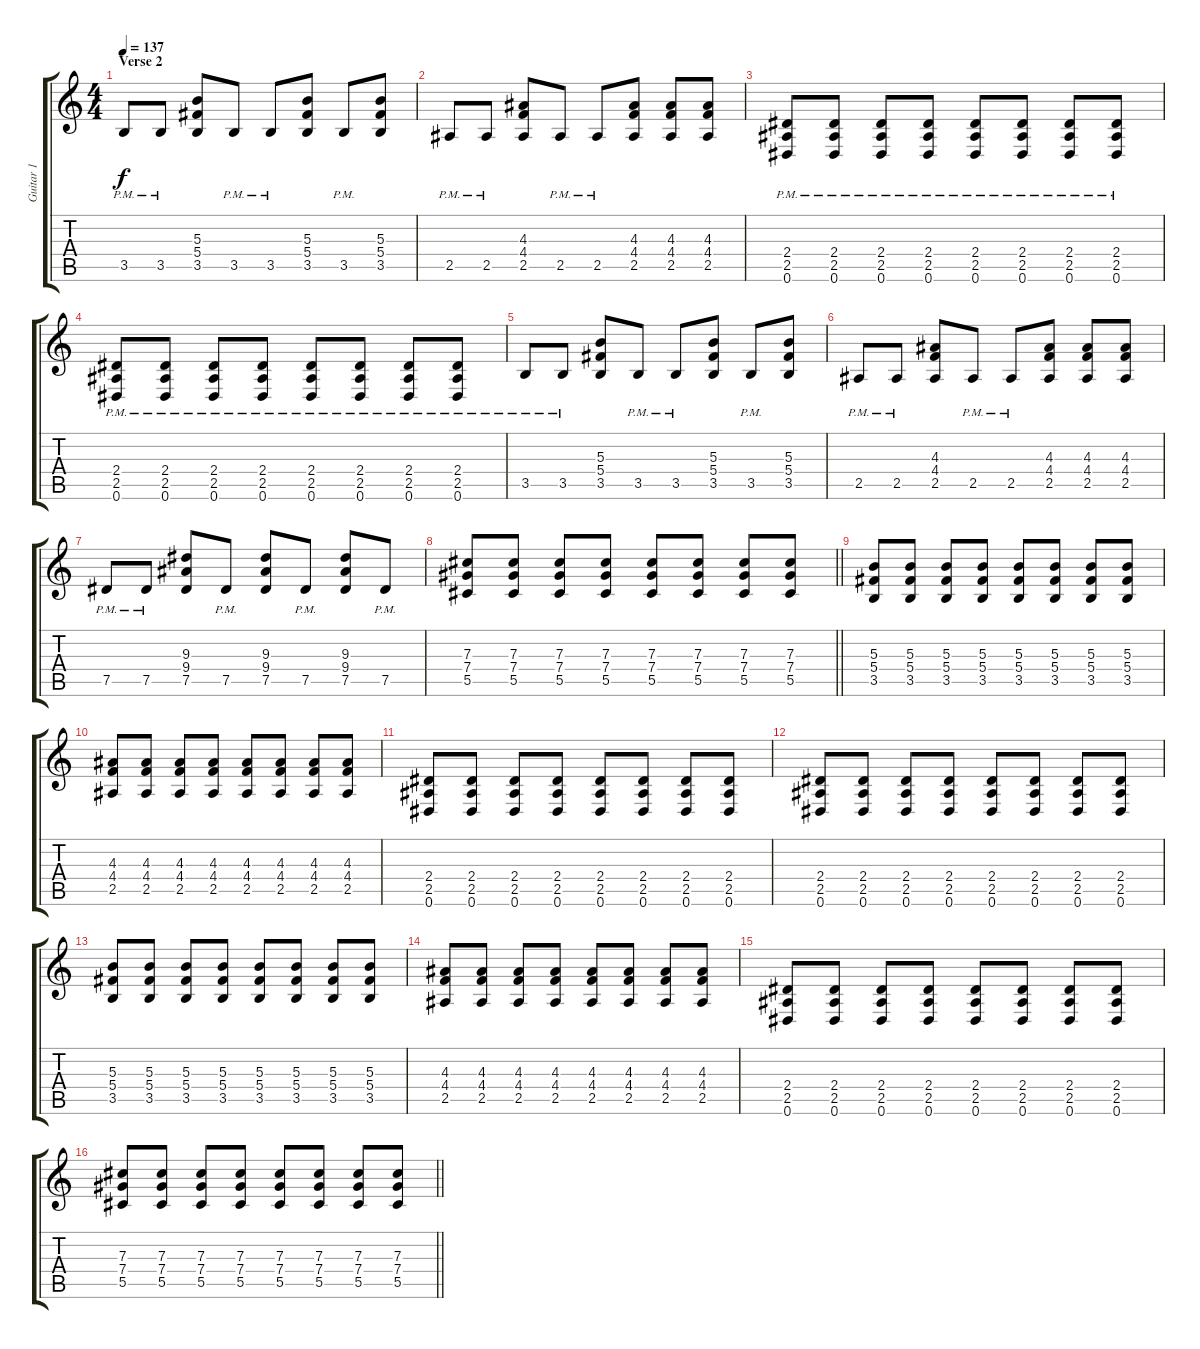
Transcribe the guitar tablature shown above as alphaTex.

\track ("Guitar 1" "Guitar 1") {instrument distortionguitar}
\staff {score tabs}
\tuning (Eb4 Bb3 Gb3 Db3 Ab2 Eb2) {hide}
\ts (4 4)
\section ("" "Verse 2")
\tempo 137
\clef g2
\ks c
3.5{pm}.8{dy f} 3.5{pm}.8 (5.3 5.4 3.5).8 3.5{pm}.8 3.5{pm}.8 (5.3 5.4 3.5).8 3.5{pm}.8 (5.3 5.4 3.5).8 |
2.5{pm}.8 2.5{pm}.8 (4.3 4.4 2.5).8 2.5{pm}.8 2.5{pm}.8 (4.3 4.4 2.5).8 (4.3 4.4 2.5).8 (4.3 4.4 2.5).8 |
(2.4{pm} 2.5{pm} 0.6{pm}).8 (2.4{pm} 2.5{pm} 0.6{pm}).8 (2.4{pm} 2.5{pm} 0.6{pm}).8 (2.4{pm} 2.5{pm} 0.6{pm}).8 (2.4{pm} 2.5{pm} 0.6{pm}).8 (2.4{pm} 2.5{pm} 0.6{pm}).8 (2.4{pm} 2.5{pm} 0.6{pm}).8 (2.4{pm} 2.5{pm} 0.6{pm}).8 |
(2.4{pm} 2.5{pm} 0.6{pm}).8 (2.4{pm} 2.5{pm} 0.6{pm}).8 (2.4{pm} 2.5{pm} 0.6{pm}).8 (2.4{pm} 2.5{pm} 0.6{pm}).8 (2.4{pm} 2.5{pm} 0.6{pm}).8 (2.4{pm} 2.5{pm} 0.6{pm}).8 (2.4{pm} 2.5{pm} 0.6{pm}).8 (2.4{pm} 2.5{pm} 0.6{pm}).8 |
3.5{pm}.8 3.5{pm}.8 (5.3 5.4 3.5).8 3.5{pm}.8 3.5{pm}.8 (5.3 5.4 3.5).8 3.5{pm}.8 (5.3 5.4 3.5).8 |
2.5{pm}.8 2.5{pm}.8 (4.3 4.4 2.5).8 2.5{pm}.8 2.5{pm}.8 (4.3 4.4 2.5).8 (4.3 4.4 2.5).8 (4.3 4.4 2.5).8 |
7.5{pm}.8 7.5{pm}.8 (9.3 9.4 7.5).8 7.5{pm}.8 (9.3 9.4 7.5).8 7.5{pm}.8 (9.3 9.4 7.5).8 7.5{pm}.8 |
\barLineRight lightlight
(7.3 7.4 5.5).8 (7.3 7.4 5.5).8 (7.3 7.4 5.5).8 (7.3 7.4 5.5).8 (7.3 7.4 5.5).8 (7.3 7.4 5.5).8 (7.3 7.4 5.5).8 (7.3 7.4 5.5).8 |
(5.3 5.4 3.5).8 (5.3 5.4 3.5).8 (5.3 5.4 3.5).8 (5.3 5.4 3.5).8 (5.3 5.4 3.5).8 (5.3 5.4 3.5).8 (5.3 5.4 3.5).8 (5.3 5.4 3.5).8 |
(4.3 4.4 2.5).8 (4.3 4.4 2.5).8 (4.3 4.4 2.5).8 (4.3 4.4 2.5).8 (4.3 4.4 2.5).8 (4.3 4.4 2.5).8 (4.3 4.4 2.5).8 (4.3 4.4 2.5).8 |
(2.4 2.5 0.6).8 (2.4 2.5 0.6).8 (2.4 2.5 0.6).8 (2.4 2.5 0.6).8 (2.4 2.5 0.6).8 (2.4 2.5 0.6).8 (2.4 2.5 0.6).8 (2.4 2.5 0.6).8 |
(2.4 2.5 0.6).8 (2.4 2.5 0.6).8 (2.4 2.5 0.6).8 (2.4 2.5 0.6).8 (2.4 2.5 0.6).8 (2.4 2.5 0.6).8 (2.4 2.5 0.6).8 (2.4 2.5 0.6).8 |
(5.3 5.4 3.5).8 (5.3 5.4 3.5).8 (5.3 5.4 3.5).8 (5.3 5.4 3.5).8 (5.3 5.4 3.5).8 (5.3 5.4 3.5).8 (5.3 5.4 3.5).8 (5.3 5.4 3.5).8 |
(4.3 4.4 2.5).8 (4.3 4.4 2.5).8 (4.3 4.4 2.5).8 (4.3 4.4 2.5).8 (4.3 4.4 2.5).8 (4.3 4.4 2.5).8 (4.3 4.4 2.5).8 (4.3 4.4 2.5).8 |
(2.4 2.5 0.6).8 (2.4 2.5 0.6).8 (2.4 2.5 0.6).8 (2.4 2.5 0.6).8 (2.4 2.5 0.6).8 (2.4 2.5 0.6).8 (2.4 2.5 0.6).8 (2.4 2.5 0.6).8 |
\barLineRight lightlight
(7.3 7.4 5.5).8 (7.3 7.4 5.5).8 (7.3 7.4 5.5).8 (7.3 7.4 5.5).8 (7.3 7.4 5.5).8 (7.3 7.4 5.5).8 (7.3 7.4 5.5).8 (7.3 7.4 5.5).8
